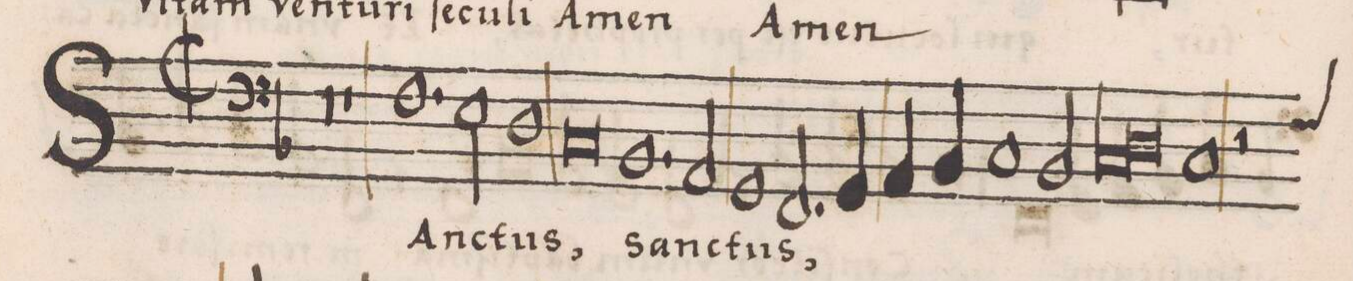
**kern	**text
*I"BASSVS	*
*clefF4	*
*k[b-]	*
*met(C|)	*
*M2/1	*
0r	.
=2-	=2-
1r	.
1.F	SAn-
=3-	=3-
*2\right	*
2E\	.
1D	-ctus,
=4-	=4-
0C	.
=5-	=5-
1.BB-	san-
2AA/	.
=6-	=6-
1GG	-ctus,
2.FF/	.
4GG/	.
=7-	=7-
4AA/	.
4BB-/	.
1C	.
2BB-/	.
=8-	=8-
*lig	*
1C	.
1D	.
*Xlig	*
=9-	=9-
1C	.
*custos:F	*
2r	.
*-	*-
